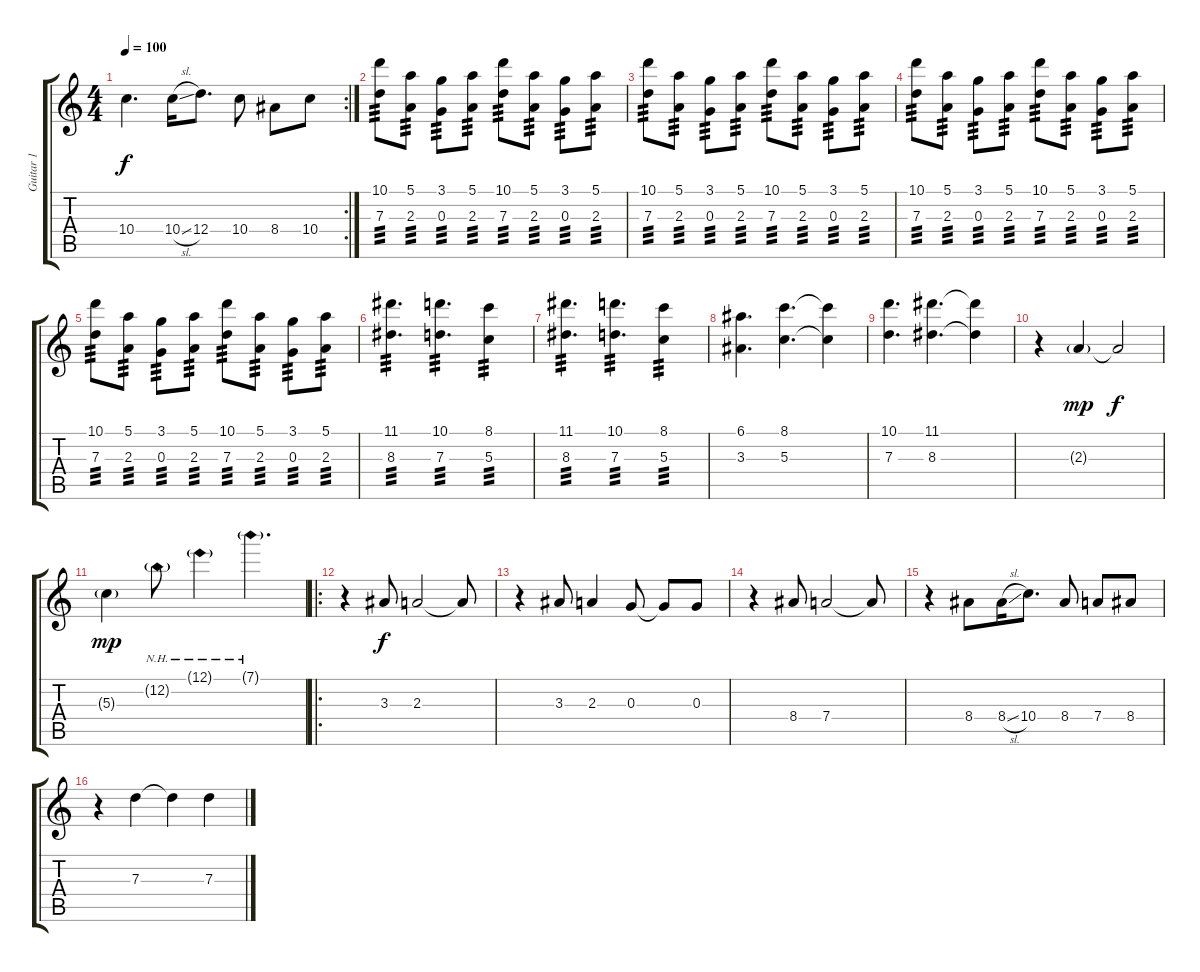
\track ("Guitar 1" "Guitar 1") {instrument overdrivenguitar}
\staff {score tabs}
\tuning (E4 B3 G3 D3 A2 D2) {hide}
\rc 2
\ts (4 4)
\tempo 100
\clef g2
\ks c
10.4.4{d dy f} 10.4{sl}.16 12.4.8{d} 10.4.8 8.4.8 10.4.8 |
(10.1 7.3).8{tp 3 instrument overdrivenguitar} (5.1 2.3).8{tp 3} (3.1 0.3).8{tp 3} (5.1 2.3).8{tp 3} (10.1 7.3).8{tp 3} (5.1 2.3).8{tp 3} (3.1 0.3).8{tp 3} (5.1 2.3).8{tp 3} |
(10.1 7.3).8{tp 3} (5.1 2.3).8{tp 3} (3.1 0.3).8{tp 3} (5.1 2.3).8{tp 3} (10.1 7.3).8{tp 3} (5.1 2.3).8{tp 3} (3.1 0.3).8{tp 3} (5.1 2.3).8{tp 3} |
(10.1 7.3).8{tp 3} (5.1 2.3).8{tp 3} (3.1 0.3).8{tp 3} (5.1 2.3).8{tp 3} (10.1 7.3).8{tp 3} (5.1 2.3).8{tp 3} (3.1 0.3).8{tp 3} (5.1 2.3).8{tp 3} |
(10.1 7.3).8{tp 3} (5.1 2.3).8{tp 3} (3.1 0.3).8{tp 3} (5.1 2.3).8{tp 3} (10.1 7.3).8{tp 3} (5.1 2.3).8{tp 3} (3.1 0.3).8{tp 3} (5.1 2.3).8{tp 3} |
(11.1 8.3).4{d tp 3} (10.1 7.3).4{d tp 3} (8.1 5.3).4{tp 3} |
(11.1 8.3).4{d tp 3} (10.1 7.3).4{d tp 3} (8.1 5.3).4{tp 3} |
(6.1 3.3).4{d} (8.1 5.3).4{d} (8.1{t} 5.3{t}).4 |
(10.1 7.3).4{d} (11.1 8.3).4{d} (11.1{t} 8.3{t}).4 |
r.4{instrument electricguitarjazz} 2.3{g}.4{dy mp} 2.3{t}.2{dy f} |
5.3{g}.4{dy mp} 12.2{nh g}.8 12.1{nh g}.4 7.1{nh g}.4{d} |
\ro
r.4{instrument electricguitarjazz} 3.3.8{dy f} 2.3.2 2.3{t}.8 |
r.4 3.3.8 2.3.4 0.3.8 0.3{t}.8 0.3.8 |
r.4 8.4.8 7.4.2 7.4{t}.8 |
r.4 8.4.8 8.4{sl}.16 10.4.8{d} 8.4.8 7.4.8 8.4.8 |
r.4 7.3.4 7.3{t}.4 7.3.4
